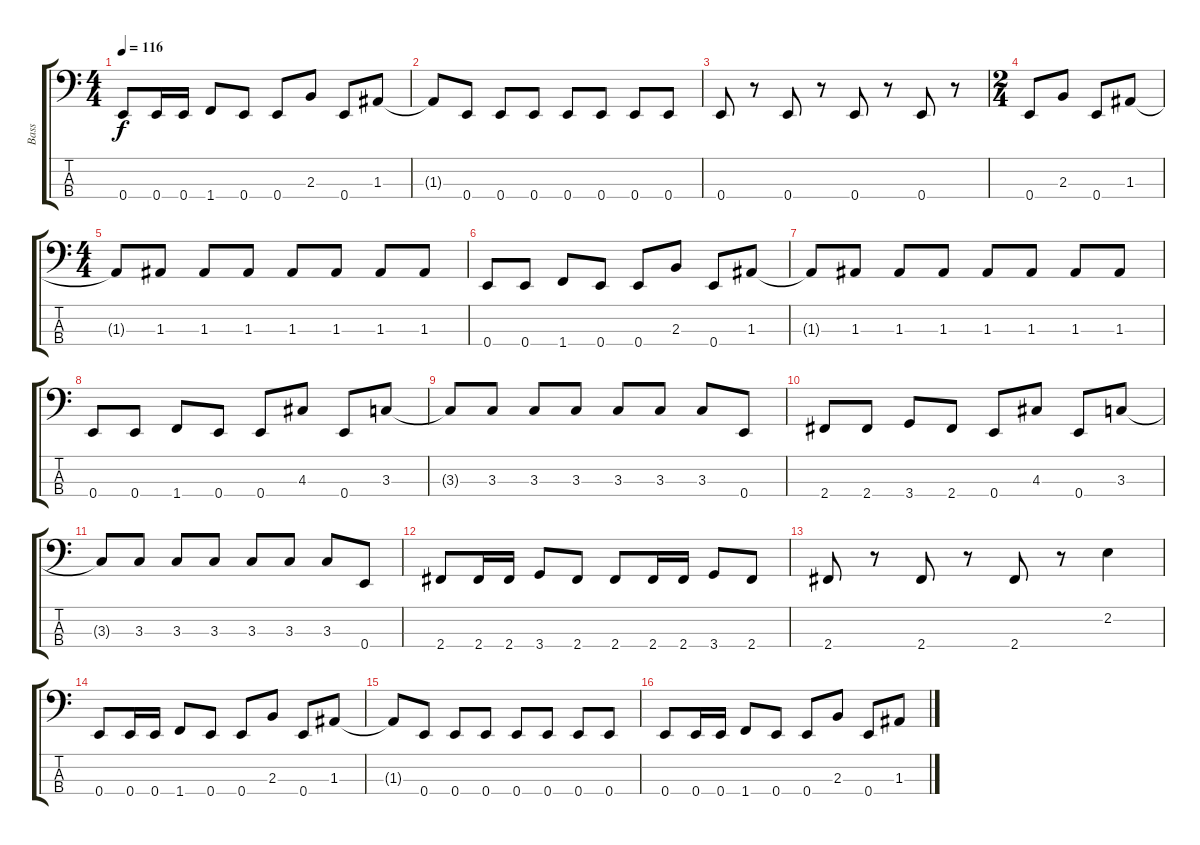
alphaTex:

\track ("Bass" "Bass") {instrument electricbasspick}
\staff {score tabs}
\tuning (G2 D2 A1 E1) {hide}
\ts (4 4)
\tempo 116
\clef f4
\ks c
0.4.8{dy f} 0.4.16 0.4.16 1.4.8 0.4.8 0.4.8 2.3.8 0.4.8 1.3.8 |
1.3{t}.8 0.4.8 0.4.8 0.4.8 0.4.8 0.4.8 0.4.8 0.4.8 |
0.4.8 r.8 0.4.8 r.8 0.4.8 r.8 0.4.8 r.8 |
\ts (2 4)
0.4.8 2.3.8 0.4.8 1.3.8 |
\ts (4 4)
1.3{t}.8 1.3.8 1.3.8 1.3.8 1.3.8 1.3.8 1.3.8 1.3.8 |
0.4.8 0.4.8 1.4.8 0.4.8 0.4.8 2.3.8 0.4.8 1.3.8 |
1.3{t}.8 1.3.8 1.3.8 1.3.8 1.3.8 1.3.8 1.3.8 1.3.8 |
0.4.8 0.4.8 1.4.8 0.4.8 0.4.8 4.3.8 0.4.8 3.3.8 |
3.3{t}.8 3.3.8 3.3.8 3.3.8 3.3.8 3.3.8 3.3.8 0.4.8 |
2.4.8 2.4.8 3.4.8 2.4.8 0.4.8 4.3.8 0.4.8 3.3.8 |
3.3{t}.8 3.3.8 3.3.8 3.3.8 3.3.8 3.3.8 3.3.8 0.4.8 |
2.4.8 2.4.16 2.4.16 3.4.8 2.4.8 2.4.8 2.4.16 2.4.16 3.4.8 2.4.8 |
2.4.8 r.8 2.4.8 r.8 2.4.8 r.8 2.2.4 |
0.4.8 0.4.16 0.4.16 1.4.8 0.4.8 0.4.8 2.3.8 0.4.8 1.3.8 |
1.3{t}.8 0.4.8 0.4.8 0.4.8 0.4.8 0.4.8 0.4.8 0.4.8 |
0.4.8 0.4.16 0.4.16 1.4.8 0.4.8 0.4.8 2.3.8 0.4.8 1.3.8
